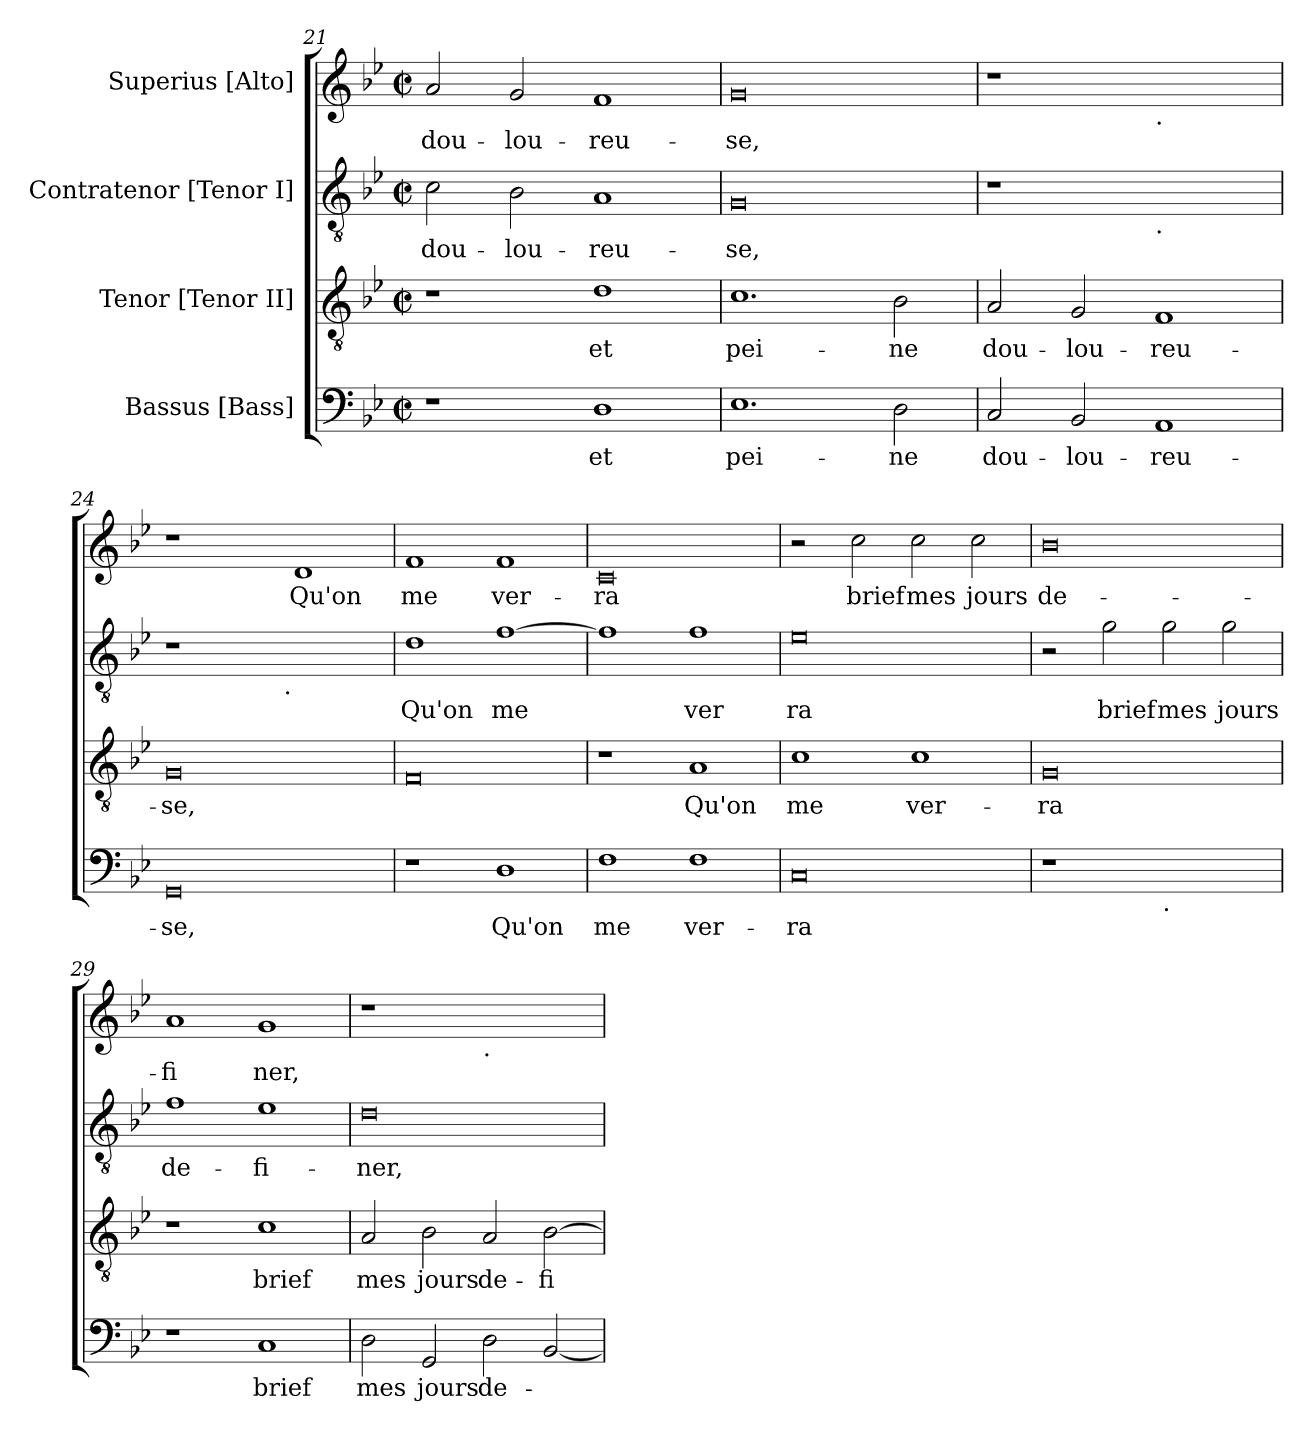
**kern	**text	**kern	**text	**kern	**text	**kern	**text
*part4	*part4	*part3	*part3	*part2	*part2	*part1	*part1
*staff4	*staff4	*staff3	*staff3	*staff2	*staff2	*staff1	*staff1
*I"Bassus [Bass]	*	*I"Tenor [Tenor II]	*	*I"Contratenor [Tenor I]	*	*I"Superius [Alto]	*
!!LO:PB:g=z
*clefF4	*	*clefGv2	*	*clefGv2	*	*clefG2	*
*k[b-e-]	*	*k[b-e-]	*	*k[b-e-]	*	*k[b-e-]	*
*B-:	*	*B-:	*	*B-:	*	*B-:	*
*M2/2	*	*M2/2	*	*M2/2	*	*M2/2	*
*met(c|)	*	*met(c|)	*	*met(c|)	*	*met(c|)	*
=21	=21	=21	=21	=21	=21	=21	=21
!	!	!	!	!	!LO:LY:b	!	!LO:LY:b
1r	.	1r	.	2c\	dou-	2a/	dou-
!	!	!	!	!	!LO:LY:b	!	!LO:LY:b
.	.	.	.	2B-\	-lou-	2g/	-lou-
!	!LO:LY:b	!	!LO:LY:b	!	!LO:LY:b	!	!LO:LY:b
1D	et	1d	et	1A	-reu-	1f	-reu-
=22	=22	=22	=22	=22	=22	=22	=22
!	!LO:LY:b	!	!LO:LY:b	!	!LO:LY:b	!	!LO:LY:b
1.E-	pei-	1.c	pei-	0G	-se,	0g	-se,
!	!LO:LY:b	!	!LO:LY:b	!	!	!	!
2D\	-ne	2B-\	-ne	.	.	.	.
=23	=23	=23	=23	=23	=23	=23	=23
!	!LO:LY:b	!	!LO:LY:b	!	!	!	!
2C/	dou-	2A/	dou-	1r	.	1r	.
!	!LO:LY:b	!	!LO:LY:b	!	!	!	!
2BB-/	-lou-	2G/	-lou-	.	.	.	.
!	!	!	!	!	!	!LO:TX:b:t=.	!
!	!	!	!	!LO:TX:b:t=.	!	!	!
!	!LO:LY:b	!	!LO:LY:b	!	!	!	!
1AA	-reu-	1F	-reu-	1ryy	.	1ryy	.
=24	=24	=24	=24	=24	=24	=24	=24
!	!LO:LY:b	!	!LO:LY:b	!	!	!	!
*	*	*	*	*^	*	*	*
0GG	-se,	0G	-se,	1r	2ryy	.	1r	.
.	.	.	.	.	4...ryy	.	.	.
!	!	!	!	!	!LO:TX:b:t=.	!	!	!
.	.	.	.	.	1ryy	.	.	.
!	!	!	!	!	!	!	!	!LO:LY:b
.	.	.	.	1ryy	.	.	1d	Qu'on
.	.	.	.	.	32ryy	.	.	.
=25	=25	=25	=25	=25	=25	=25	=25	=25
!	!	!	!	!	!	!LO:LY:b	!	!LO:LY:b
*	*	*	*	*v	*v	*	*	*
1r	.	0F	.	1d	Qu'on	1f	me
!	!LO:LY:b	!	!	!	!LO:LY:b	!	!LO:LY:b
1D	Qu'on	.	.	[>1f	me	1f	ver-
=26	=26	=26	=26	=26	=26	=26	=26
!	!LO:LY:b	!	!	!	!	!	!LO:LY:b
1F	me	1r	.	1f]	.	0c	-ra
!	!LO:LY:b	!	!LO:LY:b	!	!LO:LY:b	!	!
1F	ver-	1A	Qu'on	1f	ver	.	.
!!LO:LB:g=z
=27	=27	=27	=27	=27	=27	=27	=27
!	!LO:LY:b	!	!LO:LY:b	!	!LO:LY:b	!	!
0C	-ra	1c	me	0e-	ra	2r	.
!	!	!	!	!	!	!	!LO:LY:b
.	.	.	.	.	.	2cc\	brief
!	!	!	!LO:LY:b	!	!	!	!LO:LY:b
.	.	1c	ver-	.	.	2cc\	mes
!	!	!	!	!	!	!	!LO:LY:b
.	.	.	.	.	.	2cc\	jours
=28	=28	=28	=28	=28	=28	=28	=28
!	!	!	!LO:LY:b	!	!	!	!LO:LY:b
1r	.	0G	-ra	2r	.	0b-	de-
!	!	!	!	!	!LO:LY:b	!	!
.	.	.	.	2g\	brief	.	.
!LO:TX:b:t=.	!	!	!	!	!	!	!
!	!	!	!	!	!LO:LY:b	!	!
1ryy	.	.	.	2g\	mes	.	.
!	!	!	!	!	!LO:LY:b	!	!
.	.	.	.	2g\	jours	.	.
=29	=29	=29	=29	=29	=29	=29	=29
!	!	!	!	!	!LO:LY:b	!	!LO:LY:b
1r	.	1r	.	1f	de-	1a	-fi
!	!LO:LY:b	!	!LO:LY:b	!	!LO:LY:b	!	!LO:LY:b
1C	brief	1c	brief	1e-	-fi-	1g	ner,
=30	=30	=30	=30	=30	=30	=30	=30
!	!LO:LY:b	!	!LO:LY:b	!	!LO:LY:b	!	!
2D\	mes	2A/	mes	0d	-ner,	1r	.
!	!LO:LY:b	!	!LO:LY:b	!	!	!	!
2GG/	jours	2B-\	jours	.	.	.	.
!	!	!	!	!	!	!LO:TX:b:t=.	!
!	!LO:LY:b	!	!LO:LY:b	!	!	!	!
2D\	de-	2A/	de-	.	.	1ryy	.
!	!	!	!LO:LY:b	!	!	!	!
[<2BB-/	.	[>2B-\	-fi-	.	.	.	.
=	=	=	=	=	=	=	=
*-	*-	*-	*-	*-	*-	*-	*-
